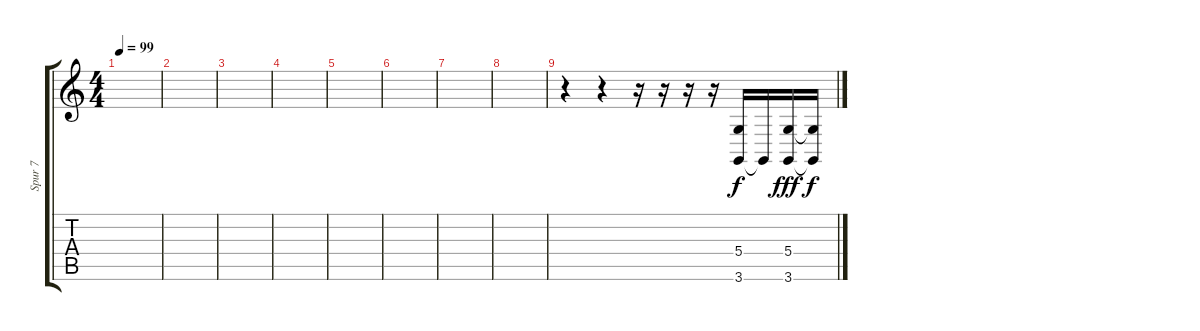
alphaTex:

\track ("Spur 7" "Spur 7") {instrument reversecymbal}
\staff {score tabs}
\tuning (E4 B3 G3 D3 A2 E2) {hide}
\ts (4 4)
\tempo 99
\clef g2
\ks c
|
|
|
|
|
|
|
|
r.4 r.4 r.16 r.16 r.16 r.16 (5.4 3.6).16 3.6{t}.16{dy f} (5.4 3.6).16{dy fff} (5.4{t} 3.6{t}).16{dy f}
